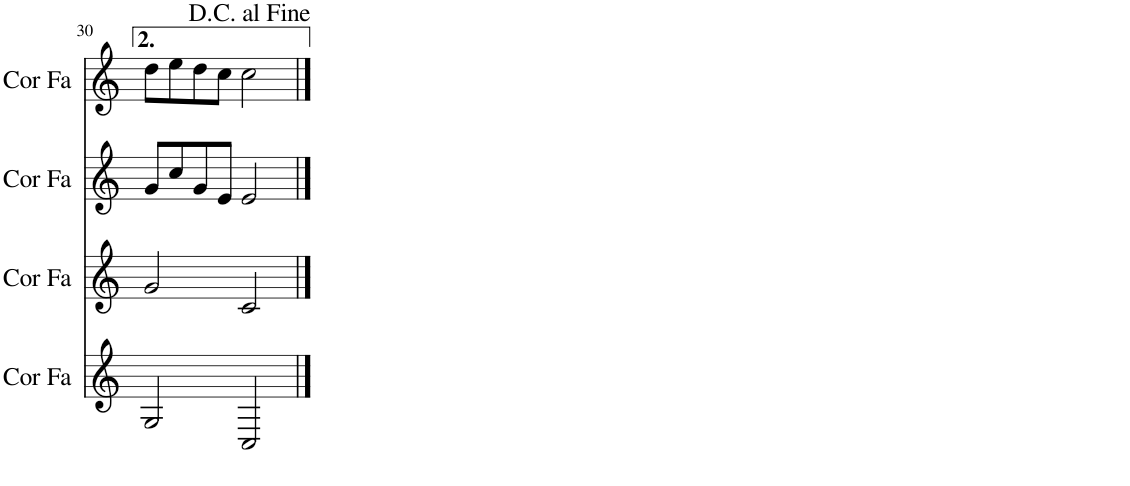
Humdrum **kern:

**kern	**kern	**kern	**kern
*part4	*part3	*part2	*part1
*staff4	*staff3	*staff2	*staff1
*I"Cor en Fa	*I"Cor en Fa	*I"Cor en Fa	*I"Cor en Fa
*I'Cor Fa	*I'Cor Fa	*I'Cor Fa	*I'Cor Fa
!!LO:PB:g=z
*clefG2	*clefG2	*clefG2	*clefG2
*Trd4c7	*Trd4c7	*Trd4c7	*Trd4c7
*k[]	*k[]	*k[]	*k[]
*M4/4	*M4/4	*M4/4	*M4/4
=30	=30	=30	=30
2G/	2g/	8g/L	8dd\L
.	.	8cc/	8ee\
.	.	8g/	8dd\
.	.	8e/J	8cc\J
2C/	2c/	2e/	2cc\
==	==	==	==
*-	*-	*-	*-
